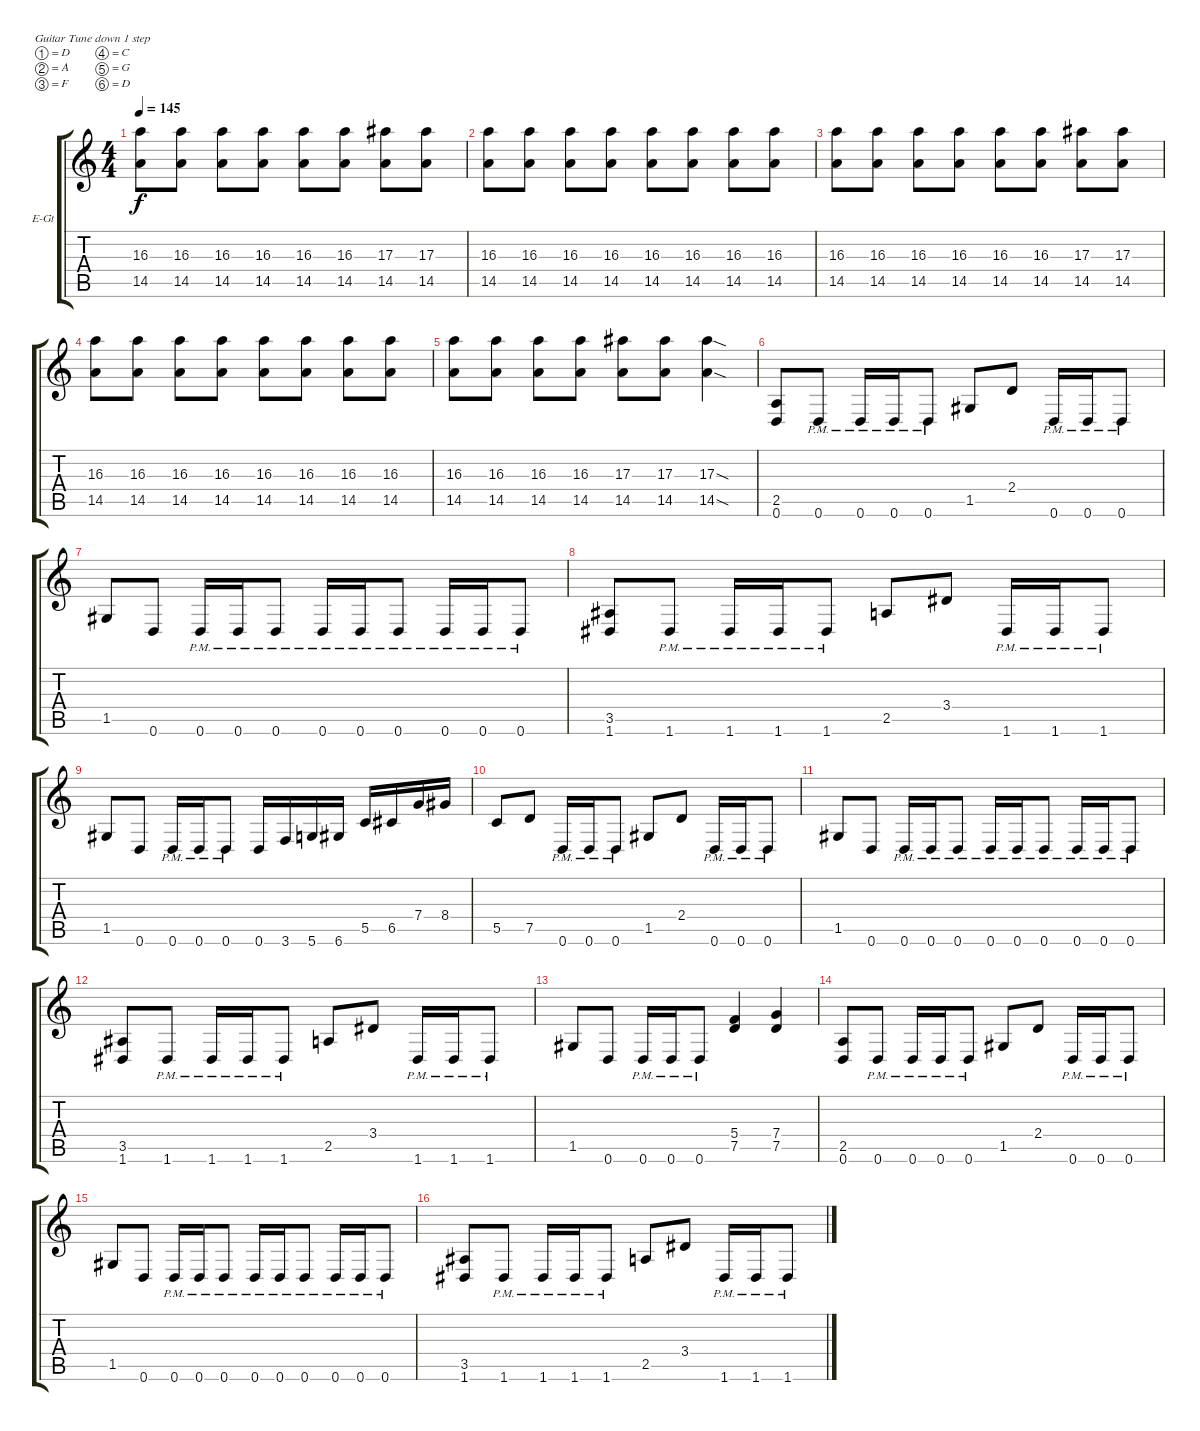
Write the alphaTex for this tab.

\bracketExtendMode groupsimilarinstruments
\firstSystemTrackNameOrientation horizontal
\otherSystemsTrackNameOrientation horizontal
\track ("Adam - Lead" "E-Gt") {instrument distortionguitar}
\staff {score tabs}
\tuning (D4 A3 F3 C3 G2 D2)
\ts (4 4)
\tempo 145
\clef g2
\ks c
(14.5 16.3).8{dy f} (14.5 16.3).8 (14.5 16.3).8 (14.5 16.3).8 (14.5 16.3).8 (14.5 16.3).8 (14.5 17.3).8 (17.3 14.5).8 |
(14.5 16.3).8 (14.5 16.3).8 (14.5 16.3).8 (14.5 16.3).8 (14.5 16.3).8 (14.5 16.3).8 (14.5 16.3).8 (14.5 16.3).8 |
(14.5 16.3).8 (14.5 16.3).8 (14.5 16.3).8 (14.5 16.3).8 (14.5 16.3).8 (14.5 16.3).8 (14.5 17.3).8 (17.3 14.5).8 |
(14.5 16.3).8 (14.5 16.3).8 (14.5 16.3).8 (14.5 16.3).8 (14.5 16.3).8 (14.5 16.3).8 (14.5 16.3).8 (14.5 16.3).8 |
(14.5 16.3).8 (14.5 16.3).8 (14.5 16.3).8 (14.5 16.3).8 (14.5 17.3).8 (14.5 17.3).8 (14.5{sod} 17.3{sod}).4 |
(0.6 2.5).8 0.6{pm}.8 0.6{pm}.16 0.6{pm}.16 0.6{pm}.8 1.5.8 2.4.8 0.6{pm}.16 0.6{pm}.16 0.6{pm}.8 |
1.5.8 0.6.8 0.6{pm}.16 0.6{pm}.16 0.6{pm}.8 0.6{pm}.16 0.6{pm}.16 0.6{pm}.8 0.6{pm}.16 0.6{pm}.16 0.6{pm}.8 |
(1.6 3.5).8 1.6{pm}.8 1.6{pm}.16 1.6{pm}.16 1.6{pm}.8 2.5.8 3.4.8 1.6{pm}.16 1.6{pm}.16 1.6{pm}.8 |
1.5.8 0.6.8 0.6{pm}.16 0.6{pm}.16 0.6{pm}.8 0.6.16 3.6.16 5.6.16 6.6.16 5.5.16 6.5.16 7.4.16 8.4.16 |
5.5.8 7.5.8 0.6{pm}.16 0.6{pm}.16 0.6{pm}.8 1.5.8 2.4.8 0.6{pm}.16 0.6{pm}.16 0.6{pm}.8 |
1.5.8 0.6.8 0.6{pm}.16 0.6{pm}.16 0.6{pm}.8 0.6{pm}.16 0.6{pm}.16 0.6{pm}.8 0.6{pm}.16 0.6{pm}.16 0.6{pm}.8 |
(1.6 3.5).8 1.6{pm}.8 1.6{pm}.16 1.6{pm}.16 1.6{pm}.8 2.5.8 3.4.8 1.6{pm}.16 1.6{pm}.16 1.6{pm}.8 |
1.5.8 0.6.8 0.6{pm}.16 0.6{pm}.16 0.6{pm}.8 (7.5 5.4).4 (7.5 7.4).4 |
(0.6 2.5).8 0.6{pm}.8 0.6{pm}.16 0.6{pm}.16 0.6{pm}.8 1.5.8 2.4.8 0.6{pm}.16 0.6{pm}.16 0.6{pm}.8 |
1.5.8 0.6.8 0.6{pm}.16 0.6{pm}.16 0.6{pm}.8 0.6{pm}.16 0.6{pm}.16 0.6{pm}.8 0.6{pm}.16 0.6{pm}.16 0.6{pm}.8 |
(1.6 3.5).8 1.6{pm}.8 1.6{pm}.16 1.6{pm}.16 1.6{pm}.8 2.5.8 3.4.8 1.6{pm}.16 1.6{pm}.16 1.6{pm}.8
